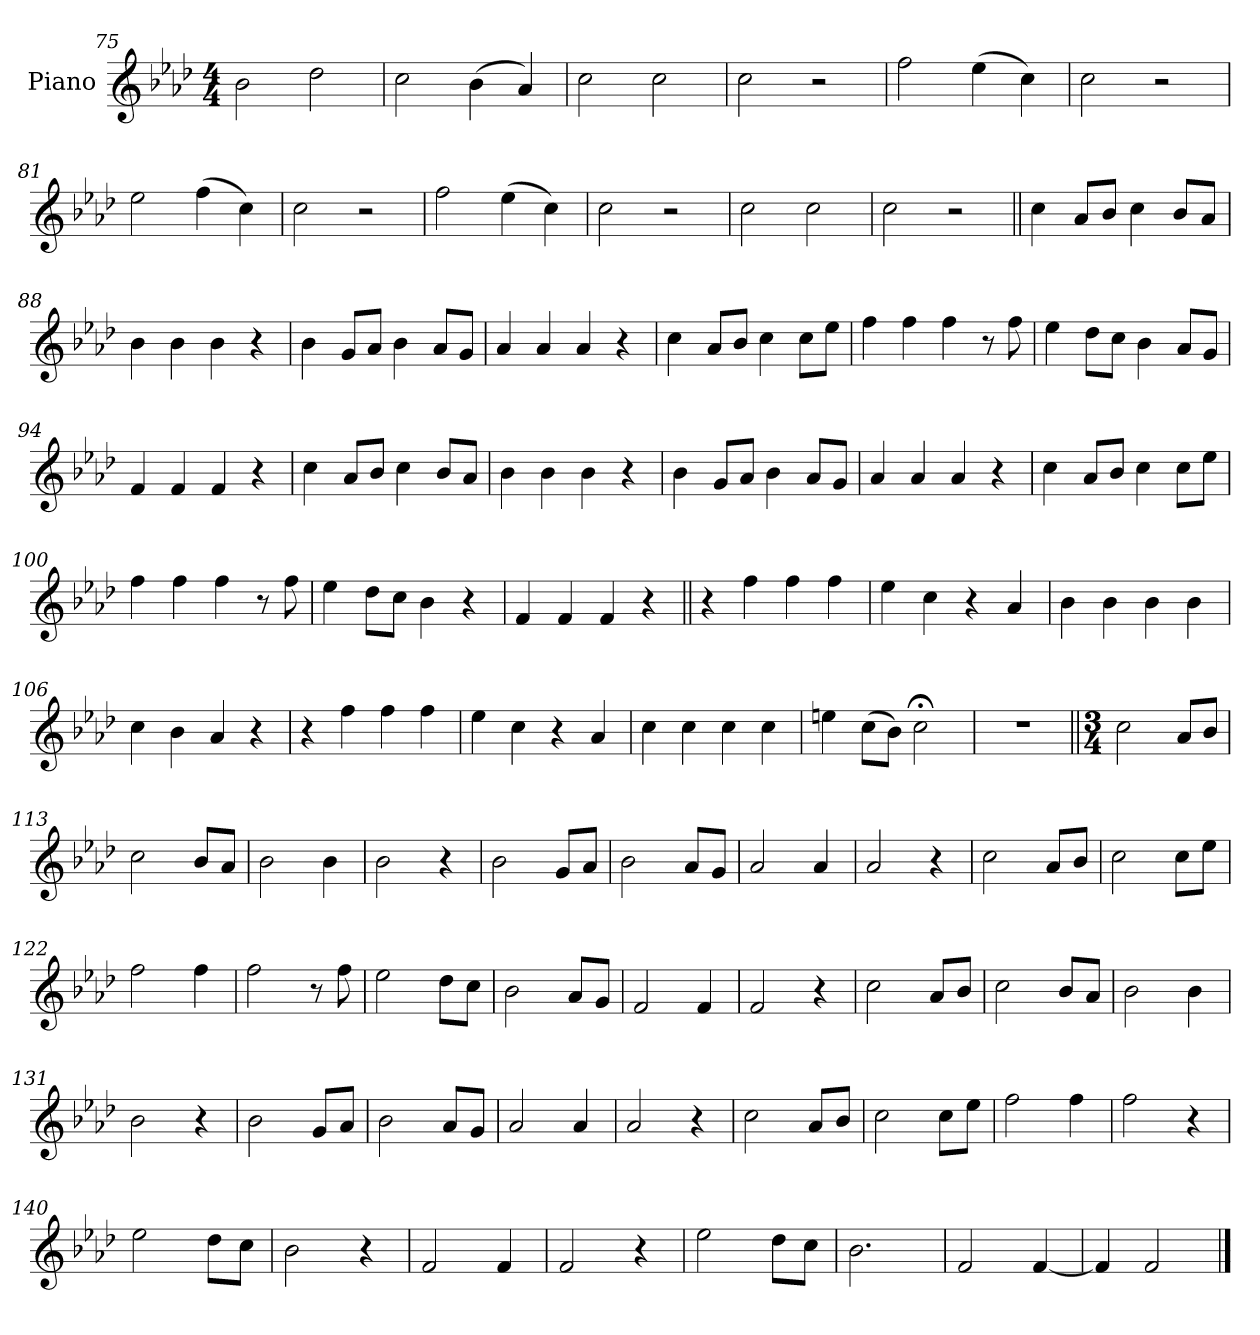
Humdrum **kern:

**kern
*part1
*staff1
*I"Piano
*I'Pno.
*clefG2
*k[b-e-a-d-]
*M4/4
=75
2b-
2dd-
=76
2cc
(4b-
4a-)
=77
2cc
2cc
=78
2cc
2r
=79
2ff
(4ee-
4cc)
=80
2cc
2r
=81
2ee-
(4ff
4cc)
=82
2cc
2r
=83
2ff
(4ee-
4cc)
=84
2cc
2r
=85
2cc
2cc
=86
2cc
2r
=87||
4cc
8a-L
8b-J
4cc
8b-L
8a-J
=88
4b-
4b-
4b-
4r
=89
4b-
8gL
8a-J
4b-
8a-L
8gJ
=90
4a-
4a-
4a-
4r
=91
4cc
8a-L
8b-J
4cc
8ccL
8ee-J
=92
4ff
4ff
4ff
8r
8ff
=93
4ee-
8dd-L
8ccJ
4b-
8a-L
8gJ
=94
4f
4f
4f
4r
=95
4cc
8a-L
8b-J
4cc
8b-L
8a-J
=96
4b-
4b-
4b-
4r
=97
4b-
8gL
8a-J
4b-
8a-L
8gJ
=98
4a-
4a-
4a-
4r
=99
4cc
8a-L
8b-J
4cc
8ccL
8ee-J
=100
4ff
4ff
4ff
8r
8ff
=101
4ee-
8dd-L
8ccJ
4b-
4r
=102
4f
4f
4f
4r
=103||
4r
4ff
4ff
4ff
=104
4ee-
4cc
4r
4a-
=105
4b-
4b-
4b-
4b-
=106
4cc
4b-
4a-
4r
=107
4r
4ff
4ff
4ff
=108
4ee-
4cc
4r
4a-
=109
4cc
4cc
4cc
4cc
=110
4een
(8ccL
8b-J)
2cc;<
=111
1r
=112||
*M3/4
2cc
8a-L
8b-J
=113
2cc
8b-L
8a-J
=114
2b-
4b-
=115
2b-
4r
=116
2b-
8gL
8a-J
=117
2b-
8a-L
8gJ
=118
2a-
4a-
=119
2a-
4r
=120
2cc
8a-L
8b-J
=121
2cc
8ccL
8ee-J
=122
2ff
4ff
=123
2ff
8r
8ff
=124
2ee-
8dd-L
8ccJ
=125
2b-
8a-L
8gJ
=126
2f
4f
=127
2f
4r
=128
2cc
8a-L
8b-J
=129
2cc
8b-L
8a-J
=130
2b-
4b-
=131
2b-
4r
=132
2b-
8gL
8a-J
=133
2b-
8a-L
8gJ
=134
2a-
4a-
=135
2a-
4r
=136
2cc
8a-L
8b-J
=137
2cc
8ccL
8ee-J
=138
2ff
4ff
=139
2ff
4r
=140
2ee-
8dd-L
8ccJ
=141
2b-
4r
=142
2f
4f
=143
2f
4r
=144
2ee-
8dd-L
8ccJ
=145
2.b-
=146
2f
[4f
=147
4f]
2f
==
*-
